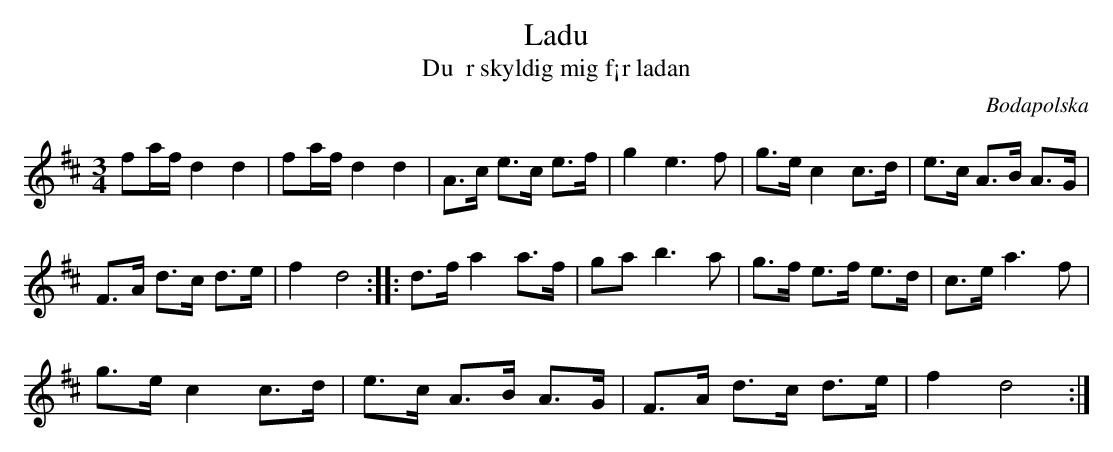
X:1
T:Ladu
T: Du  r skyldig mig f¡r ladan
O:Bodapolska
M:3/4
L:1/8
K:D
fa/f/ d2 d2|fa/f/ d2 d2|A>c e>c e>f|g2e3f|g>e c2 c>d|e>c A>B A>G|
F>A d>c d>e|f2 d4::d>f a2 a>f|ga b3 a|g>f e>f e>d|c>e a3f|
g>e c2 c>d|e>c A>B A>G| F>A d>c d>e|f2 d4:|
